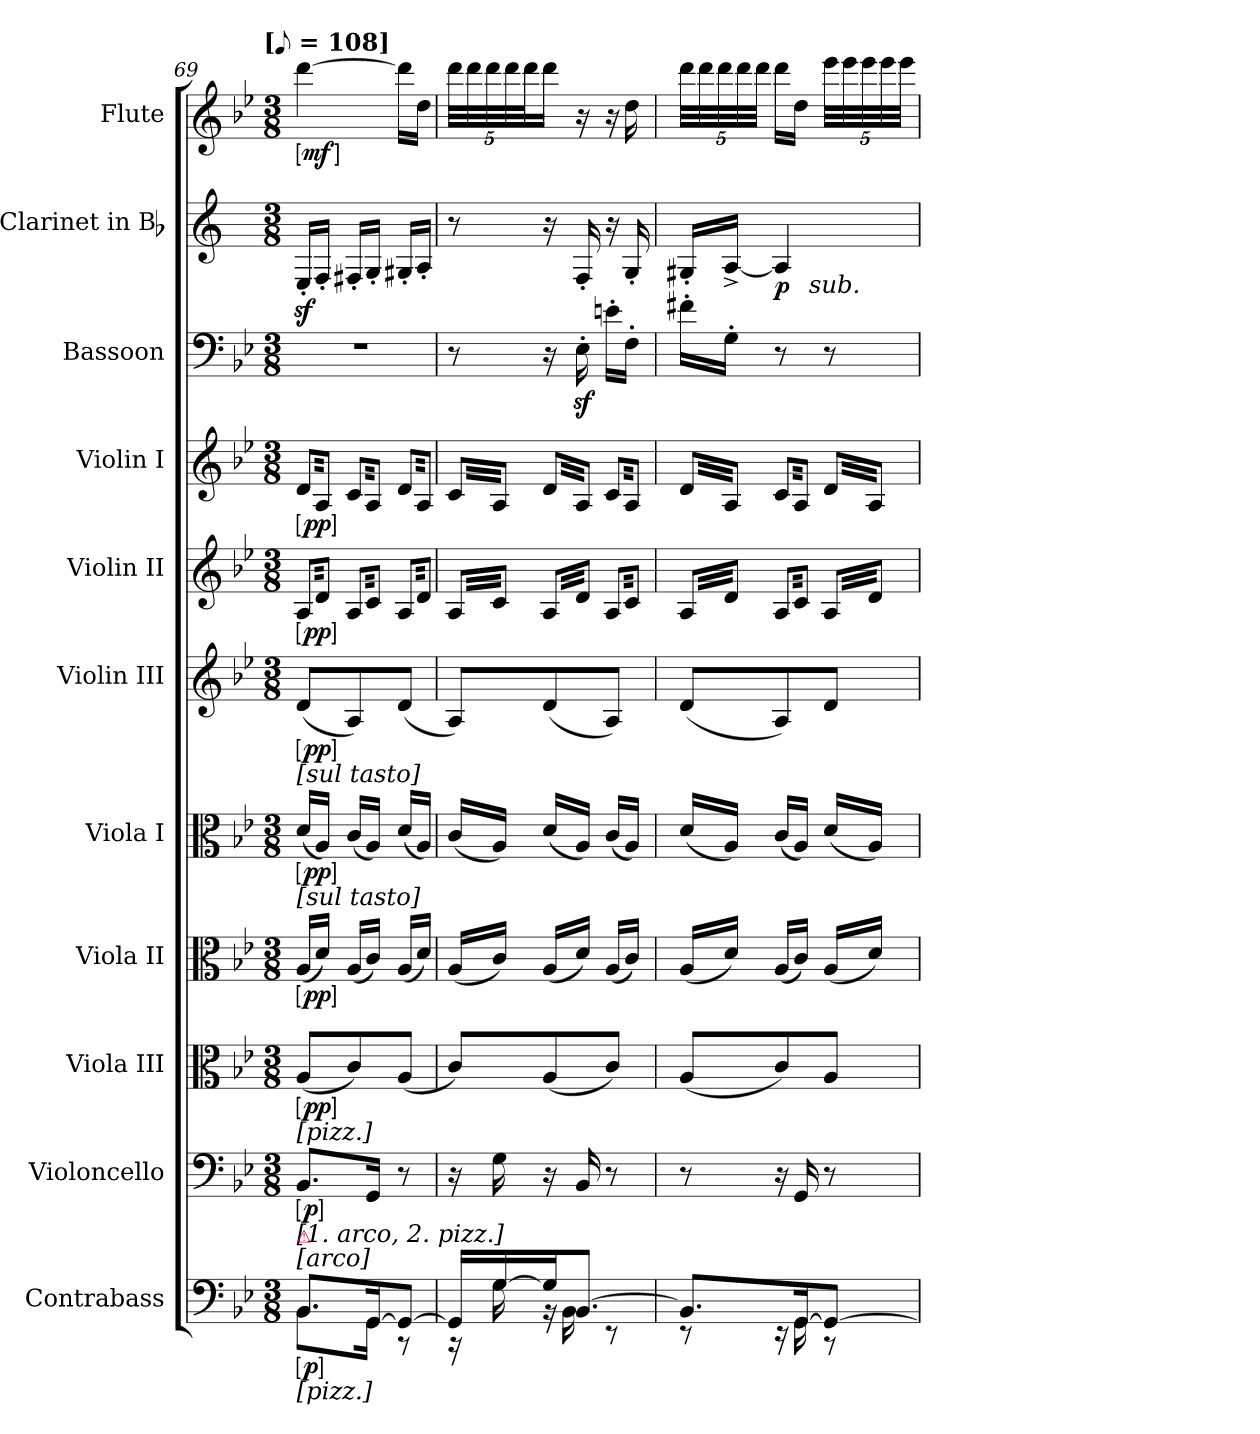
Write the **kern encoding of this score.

**kern	**dynam	**kern	**dynam	**kern	**dynam	**kern	**dynam	**kern	**dynam	**kern	**dynam	**kern	**dynam	**kern	**dynam	**kern	**kern	**dynam	**kern	**dynam
*part11	*part11	*part10	*part10	*part9	*part9	*part8	*part8	*part7	*part7	*part6	*part6	*part5	*part5	*part4	*part4	*part3	*part2	*part2	*part1	*part1
*staff11	*staff11	*staff10	*staff10	*staff9	*staff9	*staff8	*staff8	*staff7	*staff7	*staff6	*staff6	*staff5	*staff5	*staff4	*staff4	*staff3	*staff2	*staff2	*staff1	*staff1
*I"Contrabass	*	*I"Violoncello	*	*I"Viola III	*	*I"Viola II	*	*I"Viola I	*	*I"Violin III	*	*I"Violin II	*	*I"Violin I	*	*I"Bassoon	*I"Clarinet in Bb	*	*I"Flute	*
*I'Cb.	*	*I'Vc.	*	*I'Vla. III	*	*I'Vla. II	*	*I'Vla. I	*	*I'Vln. III	*	*I'Vln. II	*	*I'Vln. I	*	*I'Bsn.	*I'Cl.	*	*I'Fl.	*
*clefF4	*	*clefF4	*	*clefC3	*	*clefC3	*	*clefC3	*	*clefG2	*	*clefG2	*	*clefG2	*	*clefF4	*clefG2	*	*clefG2	*
*	*	*	*	*	*	*	*	*	*	*	*	*	*	*	*	*	*ITrd1c2	*	*	*
*k[b-e-]	*	*k[b-e-]	*	*k[b-e-]	*	*k[b-e-]	*	*k[b-e-]	*	*k[b-e-]	*	*k[b-e-]	*	*k[b-e-]	*	*k[b-e-]	*k[b-e-]	*	*k[b-e-]	*
*B-:	*	*B-:	*	*B-:	*	*B-:	*	*B-:	*	*B-:	*	*B-:	*	*B-:	*	*B-:	*B-:	*	*B-:	*
!!LO:TX:omd:t=[[8th] = 108]
*M3/8	*	*M3/8	*	*M3/8	*	*M3/8	*	*M3/8	*	*M3/8	*	*M3/8	*	*M3/8	*	*M3/8	*M3/8	*	*M3/8	*
*MM54	*	*MM54	*	*MM54	*	*MM54	*	*MM54	*	*MM54	*	*MM54	*	*MM54	*	*MM54	*MM54	*	*MM54	*
=69	=69	=69	=69	=69	=69	=69	=69	=69	=69	=69	=69	=69	=69	=69	=69	=69	=69	=69	=69	=69
*^	*	*	*	*	*	*	*	*	*	*	*	*	*	*	*	*	*	*	*	*
!	!	!	!	!	!	!	!	!	!	!	!	!	!	!	!LO:TX:a:t=[sul tasto]	!	!	!	!	!	!
!	!	!	!	!	!	!	!	!	!	!	!	!	!LO:TX:a:t=[sul tasto]	!	!	!	!	!	!	!	!
!	!	!	!	!	!	!	!	!	!LO:TX:a:t=[sul tasto]	!	!	!	!	!	!	!	!	!	!	!	!
!	!	!	!	!	!	!	!LO:TX:a:t=[sul tasto]	!	!	!	!	!	!	!	!	!	!	!	!	!	!
!	!	!	!LO:TX:a:t=[pizz.]	!	!	!	!	!	!	!	!	!	!	!	!	!	!	!	!	!	!
!LO:TX:b:t=[pizz.]	!	!	!	!	!	!	!	!	!	!	!	!	!	!	!	!	!	!	!	!	!
!LO:TX:a:t=[1. arco, 2. pizz.]	!	!	!	!	!	!	!	!	!	!	!	!	!	!	!	!	!	!	!	!	!
!LO:TX:a:t=[arco]	!	!	!	!	!	!	!	!	!	!	!	!	!	!	!	!	!	!	!	!	!
!LO:TX:a:color=crimson:t=⚠	!	!	!	!	!	!	!	!	!	!	!	!	!	!	!	!	!	!	!	!	!
!	!	!LO:DY:ed=brack	!	!LO:DY:ed=brack	!	!LO:DY:ed=brack	!	!LO:DY:ed=brack	!	!LO:DY:ed=brack	!	!LO:DY:ed=brack	!	!LO:DY:ed=brack	!	!LO:DY:ed=brack	!	!LO:DY:ed=brack	!	!	!LO:DY:ed=brack
*	*	*	*	*	*	*	*	*	*	*	*	*	*tremolo	*	*	*	*	*	*	*	*
*	*	*	*	*	*	*	*	*	*	*	*	*	*	*	*tremolo	*	*	*	*	*	*
8.BB-L	8.BB-L	p	8.BB-L	p	(8AL	pp	(16ALL	pp	(16dLL	pp	(8dL	pp	32A/LLL	pp	32d/LLL	pp	8%3r	16Dz'LL	.	[4ddd	mf
.	.	.	.	.	.	.	.	.	.	.	.	.	32d/	.	32A/	.	.	.	.	.	.
.	.	.	.	.	.	.	16dJJ)	.	16AJJ)	.	.	.	32A/	.	32d/	.	.	16E-'JJ	.	.	.
.	.	.	.	.	.	.	.	.	.	.	.	.	32d/JJJ	.	32A/JJJ	.	.	.	.	.	.
.	.	.	.	.	8c)	.	(16ALL	.	(16cLL	.	8A)	.	32A/LLL	.	32c/LLL	.	.	16En'LL	.	.	.
.	.	.	.	.	.	.	.	.	.	.	.	.	32c/	.	32A/	.	.	.	.	.	.
[16GGK	16GGJk	.	16GGJk	.	.	.	16cJJ)	.	16AJJ)	.	.	.	32A/	.	32c/	.	.	16F'JJ	.	.	.
.	.	.	.	.	.	.	.	.	.	.	.	.	32c/JJJ	.	32A/JJJ	.	.	.	.	.	.
8GGJ_	8r	.	8r	.	(8AJ	.	(16ALL	.	(16dLL	.	(8dJ	.	32A/LLL	.	32d/LLL	.	.	16F#X'LL	.	16dddLL]	.
.	.	.	.	.	.	.	.	.	.	.	.	.	32d/	.	32A/	.	.	.	.	.	.
.	.	.	.	.	.	.	16dJJ)	.	16AJJ)	.	.	.	32A/	.	32d/	.	.	16G'JJ	.	16ddJJ	.
.	.	.	.	.	.	.	.	.	.	.	.	.	32d/JJJ	.	32A/JJJ	.	.	.	.	.	.
=70	=70	=70	=70	=70	=70	=70	=70	=70	=70	=70	=70	=70	=70	=70	=70	=70	=70	=70	=70	=70	=70
16GGLL]	16r	.	16r	.	8cL)	.	(16ALL	.	(16cLL	.	8AL)	.	32A/LLL	.	32c/LLL	.	8r	8r	.	40dddLLL	.
.	.	.	.	.	.	.	.	.	.	.	.	.	.	.	.	.	.	.	.	40ddd	.
.	.	.	.	.	.	.	.	.	.	.	.	.	32c/	.	32A/	.	.	.	.	.	.
.	.	.	.	.	.	.	.	.	.	.	.	.	.	.	.	.	.	.	.	40ddd	.
[16G	16G	.	16G	.	.	.	16cJJ)	.	16AJJ)	.	.	.	32A/	.	32c/	.	.	.	.	.	.
.	.	.	.	.	.	.	.	.	.	.	.	.	.	.	.	.	.	.	.	40ddd	.
.	.	.	.	.	.	.	.	.	.	.	.	.	32c/JJJ	.	32A/JJJ	.	.	.	.	.	.
.	.	.	.	.	.	.	.	.	.	.	.	.	.	.	.	.	.	.	.	40dddJ	.
16GJ]	16r	.	16r	.	(8A	.	(16ALL	.	(16dLL	.	(8d	.	32A/LLL	.	32d/LLL	.	16r	16r	.	16dddJJ	.
.	.	.	.	.	.	.	.	.	.	.	.	.	32d/	.	32A/	.	.	.	.	.	.
!	!	!	!	!	!	!	!	!	!	!	!	!	!	!	!	!	!LO:DY:t=%s  orzato	!	!	!	!
[8.BB-J	16BB-	.	16BB-	.	.	.	16dJJ)	.	16AJJ)	.	.	.	32A/	.	32d/	.	16E-z'	16E-'	.	16r	.
.	.	.	.	.	.	.	.	.	.	.	.	.	32d/JJJ	.	32A/JJJ	.	.	.	.	.	.
.	8r	.	8r	.	8cJ)	.	(16ALL	.	(16cLL	.	8AJ)	.	32A/LLL	.	32c/LLL	.	16en'LL	16r	.	16r	.
.	.	.	.	.	.	.	.	.	.	.	.	.	32c/	.	32A/	.	.	.	.	.	.
.	.	.	.	.	.	.	16cJJ)	.	16AJJ)	.	.	.	32A/	.	32c/	.	16F'JJ	16F'	.	16dd	.
.	.	.	.	.	.	.	.	.	.	.	.	.	32c/JJJ	.	32A/JJJ	.	.	.	.	.	.
=71	=71	=71	=71	=71	=71	=71	=71	=71	=71	=71	=71	=71	=71	=71	=71	=71	=71	=71	=71	=71	=71
8.BB-L]	8r	.	8r	.	(8AL	.	(16ALL	.	(16dLL	.	(8dL	.	32A/LLL	.	32d/LLL	.	16f#X'LL	16F#X'LL	.	40dddLLL	.
.	.	.	.	.	.	.	.	.	.	.	.	.	.	.	.	.	.	.	.	40ddd	.
.	.	.	.	.	.	.	.	.	.	.	.	.	32d/	.	32A/	.	.	.	.	.	.
.	.	.	.	.	.	.	.	.	.	.	.	.	.	.	.	.	.	.	.	40ddd	.
.	.	.	.	.	.	.	16dJJ)	.	16AJJ)	.	.	.	32A/	.	32d/	.	16G'JJ	[16G^JJ	.	.	.
.	.	.	.	.	.	.	.	.	.	.	.	.	.	.	.	.	.	.	.	40ddd	.
.	.	.	.	.	.	.	.	.	.	.	.	.	32d/JJJ	.	32A/JJJ	.	.	.	.	.	.
.	.	.	.	.	.	.	.	.	.	.	.	.	.	.	.	.	.	.	.	40dddJJJ	.
!	!	!	!	!	!	!	!	!	!	!	!	!	!	!	!	!	!	!	!LO:DY:t=%s sub.	!	!
.	16r	.	16r	.	8c)	.	(16ALL	.	(16cLL	.	8A)	.	32A/LLL	.	32c/LLL	.	8r	4G]	p	16dddLL	.
.	.	.	.	.	.	.	.	.	.	.	.	.	32c/	.	32A/	.	.	.	.	.	.
[16GGK	16GG	.	16GG	.	.	.	16cJJ)	.	16AJJ)	.	.	.	32A/	.	32c/	.	.	.	.	16ddJJ	.
.	.	.	.	.	.	.	.	.	.	.	.	.	32c/JJJ	.	32A/JJJ	.	.	.	.	.	.
8GGJ_	8r	.	8r	.	8AJ	.	(16ALL	.	(16dLL	.	8dJ	.	32A/LLL	.	32d/LLL	.	8r	.	.	40eee-LLL	.
.	.	.	.	.	.	.	.	.	.	.	.	.	.	.	.	.	.	.	.	40eee-	.
.	.	.	.	.	.	.	.	.	.	.	.	.	32d/	.	32A/	.	.	.	.	.	.
.	.	.	.	.	.	.	.	.	.	.	.	.	.	.	.	.	.	.	.	40eee-	.
.	.	.	.	.	.	.	16dJJ)	.	16AJJ)	.	.	.	32A/	.	32d/	.	.	.	.	.	.
.	.	.	.	.	.	.	.	.	.	.	.	.	.	.	.	.	.	.	.	40eee-	.
.	.	.	.	.	.	.	.	.	.	.	.	.	32d/JJJ	.	32A/JJJ	.	.	.	.	.	.
*	*	*	*	*	*	*	*	*	*	*	*	*	*	*	*Xtremolo	*	*	*	*	*	*
*	*	*	*	*	*	*	*	*	*	*	*	*	*Xtremolo	*	*	*	*	*	*	*	*
.	.	.	.	.	.	.	.	.	.	.	.	.	.	.	.	.	.	.	.	40eee-JJJ	.
.	.	.	.	.	.	.	.	.	.	.	.	.	.	.	.	.	.	.	.	.	.
.	.	.	.	.	.	.	.	.	.	.	.	.	.	.	.	.	.	.	.	.	.
*v	*v	*	*	*	*	*	*	*	*	*	*	*	*	*	*	*	*	*	*	*	*
=	=	=	=	=	=	=	=	=	=	=	=	=	=	=	=	=	=	=	=	=
*-	*-	*-	*-	*-	*-	*-	*-	*-	*-	*-	*-	*-	*-	*-	*-	*-	*-	*-	*-	*-
